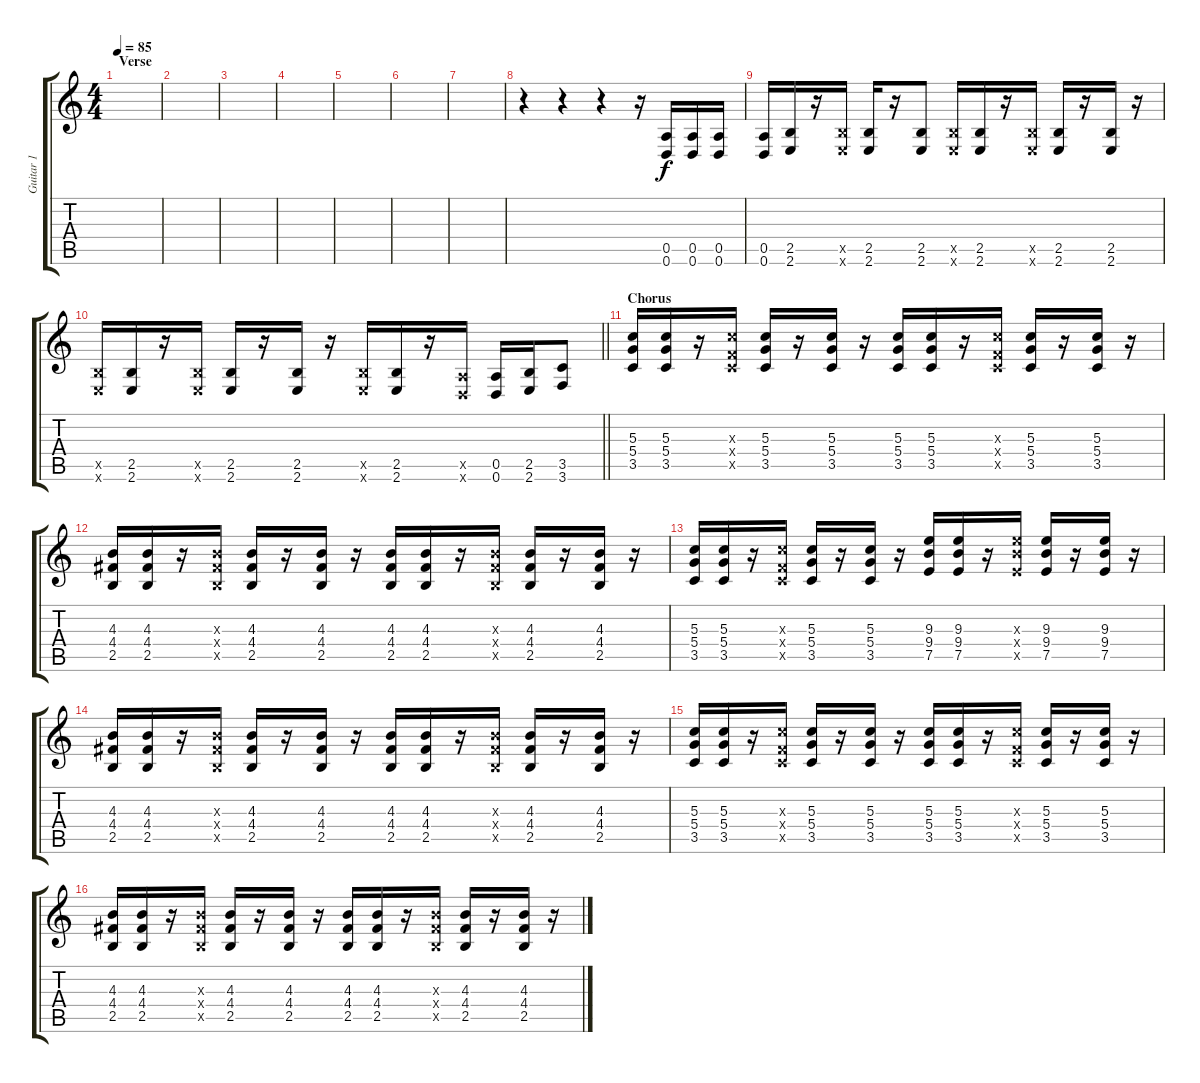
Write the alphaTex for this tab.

\track ("Guitar 1" "Guitar 1") {instrument distortionguitar}
\staff {score tabs}
\tuning (E4 B3 G3 D3 A2 D2) {hide}
\ts (4 4)
\section ("" "Verse")
\tempo 85
\clef g2
\ks c
|
|
|
|
|
|
|
r.4 r.4 r.4 r.16 (0.5 0.6).16 (0.5 0.6).16 (0.5 0.6).16 |
(0.5 0.6).16 (2.5 2.6).16 r.16 (2.5{x} 2.6{x}).16 (2.5 2.6).16 r.16 (2.5 2.6).8 (2.5{x} 2.6{x}).16 (2.5 2.6).16 r.16 (2.5{x} 2.6{x}).16 (2.5 2.6).16 r.16 (2.5 2.6).16 r.16 |
\barLineRight lightlight
(2.5{x} 2.6{x}).16 (2.5 2.6).16 r.16 (2.5{x} 2.6{x}).16 (2.5 2.6).16 r.16 (2.5 2.6).16 r.16 (2.5{x} 2.6{x}).16 (2.5 2.6).16 r.16 (0.5{x} 0.6{x}).16 (0.5 0.6).16 (2.5 2.6).16 (3.5 3.6).8 |
\section ("" "Chorus")
(5.3 5.4 3.5).16 (5.3 5.4 3.5).16 r.16 (5.3{x} 3.4{x} 3.5{x}).16 (5.3 5.4 3.5).16 r.16 (5.3 5.4 3.5).16 r.16 (5.3 5.4 3.5).16 (5.3 5.4 3.5).16 r.16 (5.3{x} 3.4{x} 3.5{x}).16 (5.3 5.4 3.5).16 r.16 (5.3 5.4 3.5).16 r.16 |
(4.3 4.4 2.5).16 (4.3 4.4 2.5).16 r.16 (4.3{x} 4.4{x} 2.5{x}).16 (4.3 4.4 2.5).16 r.16 (4.3 4.4 2.5).16 r.16 (4.3 4.4 2.5).16 (4.3 4.4 2.5).16 r.16 (4.3{x} 4.4{x} 2.5{x}).16 (4.3 4.4 2.5).16 r.16 (4.3 4.4 2.5).16 r.16 |
(5.3 5.4 3.5).16 (5.3 5.4 3.5).16 r.16 (5.3{x} 3.4{x} 3.5{x}).16 (5.3 5.4 3.5).16 r.16 (5.3 5.4 3.5).16 r.16 (9.3 9.4 7.5).16 (9.3 9.4 7.5).16 r.16 (9.3{x} 9.4{x} 7.5{x}).16 (9.3 9.4 7.5).16 r.16 (9.3 9.4 7.5).16 r.16 |
(4.3 4.4 2.5).16 (4.3 4.4 2.5).16 r.16 (4.3{x} 4.4{x} 2.5{x}).16 (4.3 4.4 2.5).16 r.16 (4.3 4.4 2.5).16 r.16 (4.3 4.4 2.5).16 (4.3 4.4 2.5).16 r.16 (4.3{x} 4.4{x} 2.5{x}).16 (4.3 4.4 2.5).16 r.16 (4.3 4.4 2.5).16 r.16 |
(5.3 5.4 3.5).16 (5.3 5.4 3.5).16 r.16 (5.3{x} 3.4{x} 3.5{x}).16 (5.3 5.4 3.5).16 r.16 (5.3 5.4 3.5).16 r.16 (5.3 5.4 3.5).16 (5.3 5.4 3.5).16 r.16 (5.3{x} 3.4{x} 3.5{x}).16 (5.3 5.4 3.5).16 r.16 (5.3 5.4 3.5).16 r.16 |
(4.3 4.4 2.5).16 (4.3 4.4 2.5).16 r.16 (4.3{x} 4.4{x} 2.5{x}).16 (4.3 4.4 2.5).16 r.16 (4.3 4.4 2.5).16 r.16 (4.3 4.4 2.5).16 (4.3 4.4 2.5).16 r.16 (4.3{x} 4.4{x} 2.5{x}).16 (4.3 4.4 2.5).16 r.16 (4.3 4.4 2.5).16 r.16
